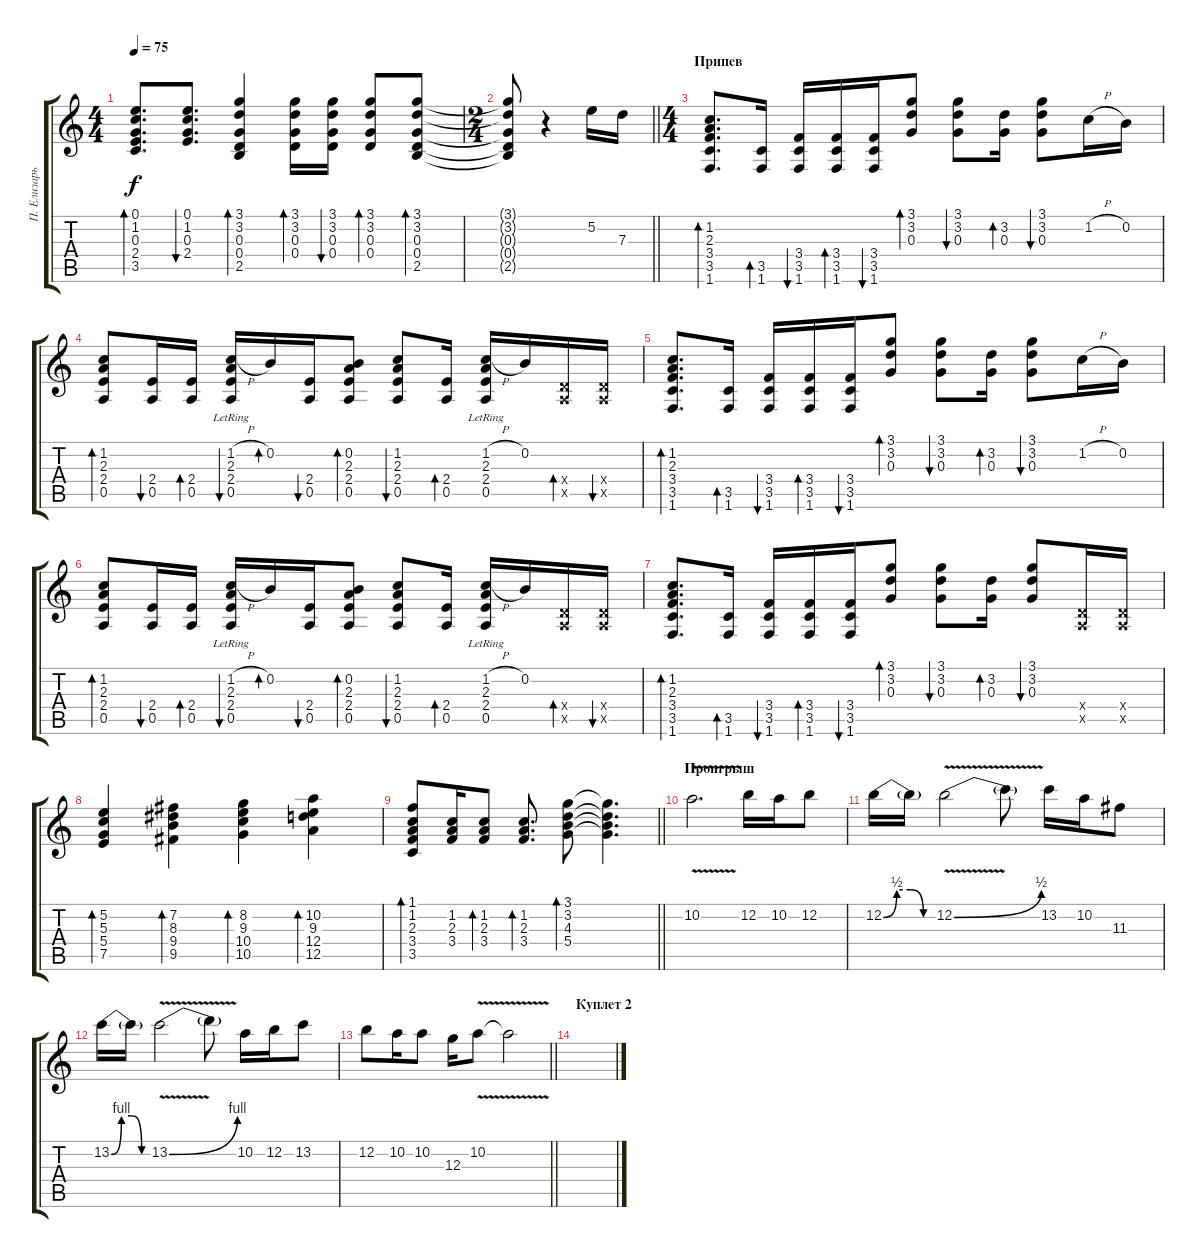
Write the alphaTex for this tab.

\track ("П. Елизарьев" "П. Елизарь") {instrument acousticguitarsteel}
\staff {score tabs}
\tuning (E4 B3 G3 D3 A2 E2) {hide}
\ts (4 4)
\tempo 75
\clef g2
\ks c
(0.1 1.2 0.3 2.4 3.5).8{d bd 60 dy f} (0.1 1.2 0.3 2.4).8{d bu 60} (3.1 3.2 0.3 0.4 2.5).4{bd 60} (3.1 3.2 0.3 0.4).16{bd 60} (3.1 3.2 0.3 0.4).16{bu 60} (3.1 3.2 0.3 0.4).8{bd 60} (3.1 3.2 0.3 0.4 2.5).8{bd 60} |
\ts (2 4)
\barLineRight lightlight
(3.1{t} 3.2{t} 0.3{t} 0.4{t} 2.5{t}).8 r.4 5.2.16 7.3.16 |
\ts (4 4)
\section ("" "Припев")
(1.2 2.3 3.4 3.5 1.6).8{d bd 60} (3.5 1.6).16{bd 60} (3.4 3.5 1.6).16{bu 60} (3.4 3.5 1.6).16{bd 60} (3.4 3.5 1.6).16{bu 60} (3.1 3.2 0.3).8{bd 60} (3.1 3.2 0.3).8{bu 60} (3.2 0.3).16{bd 60} (3.1 3.2 0.3).8{bu 60} 1.2{h}.16 0.2.16 |
(1.2 2.3 2.4 0.5).8{bd 60} (2.4 0.5).16{bu 60} (2.4 0.5).16{bd 60} (1.2{h} 2.3{lr} 2.4{lr} 0.5{lr}).16{bu 60} 0.2.16{bd 60} (2.4 0.5).16{bu 60} (0.2 2.3 2.4 0.5).8{bd 60} (1.2 2.3 2.4 0.5).8{bu 60} (2.4 0.5).16{bd 60} (1.2{h} 2.3{lr} 2.4{lr} 0.5{lr}).16 0.2.16 (0.4{x} 0.5{x}).16{bd 60} (0.4{x} 0.5{x}).16{bu 60} |
(1.2 2.3 3.4 3.5 1.6).8{d bd 60} (3.5 1.6).16{bd 60} (3.4 3.5 1.6).16{bu 60} (3.4 3.5 1.6).16{bd 60} (3.4 3.5 1.6).16{bu 60} (3.1 3.2 0.3).8{bd 60} (3.1 3.2 0.3).8{bu 60} (3.2 0.3).16{bd 60} (3.1 3.2 0.3).8{bu 60} 1.2{h}.16 0.2.16 |
(1.2 2.3 2.4 0.5).8{bd 60} (2.4 0.5).16{bu 60} (2.4 0.5).16{bd 60} (1.2{h} 2.3{lr} 2.4{lr} 0.5{lr}).16{bu 60} 0.2.16{bd 60} (2.4 0.5).16{bu 60} (0.2 2.3 2.4 0.5).8{bd 60} (1.2 2.3 2.4 0.5).8{bu 60} (2.4 0.5).16{bd 60} (1.2{h} 2.3{lr} 2.4{lr} 0.5{lr}).16 0.2.16 (0.4{x} 0.5{x}).16{bd 60} (0.4{x} 0.5{x}).16{bu 60} |
(1.2 2.3 3.4 3.5 1.6).8{d bd 60} (3.5 1.6).16{bd 60} (3.4 3.5 1.6).16{bu 60} (3.4 3.5 1.6).16{bd 60} (3.4 3.5 1.6).16{bu 60} (3.1 3.2 0.3).8{bd 60} (3.1 3.2 0.3).8{bu 60} (3.2 0.3).16{bd 60} (3.1 3.2 0.3).8{bu 60} (0.4{x} 0.5{x}).16 (0.4{x} 0.5{x}).16 |
(5.2 5.3 5.4 7.5).4{bd 240} (7.2 8.3 9.4 9.5).4{bd 240} (8.2 9.3 10.4 10.5).4{bd 240} (10.2 9.3 12.4 12.5).4{bd 240} |
\barLineRight lightlight
(1.1 1.2 2.3 3.4 3.5).8{bd 120} (1.2 2.3 3.4).16 (1.2 2.3 3.4).8{bd 120} (1.2 2.3 3.4).8{d bd 120} (3.1 3.2 4.3 5.4).8{bd 120} (3.1{t} 3.2{t} 4.3{t} 5.4{t}).4{d} |
\section ("" "Проигрыш")
10.2{v}.2{d} 12.2.16 10.2.16 12.2.8 |
12.2{be (custom 0 0 15 2 30 2 45 0 60 0)}.16 12.2{t}.16 12.2{be (bend 0 0 60 2) v}.2 12.2{t}.8 13.2.16 10.2.16 11.3.8 |
13.2{be (custom 0 0 15 4 30 4 45 0 60 0)}.16 13.2{t}.16 13.2{be (bend 0 0 60 4) v}.2 13.2{t}.8 10.2.16 12.2.16 13.2.8 |
\barLineRight lightlight
12.2.8 10.2.16 10.2.8 12.3.16 10.2{v}.8 10.2{t}.2 |
\section ("" "Куплет 2")
